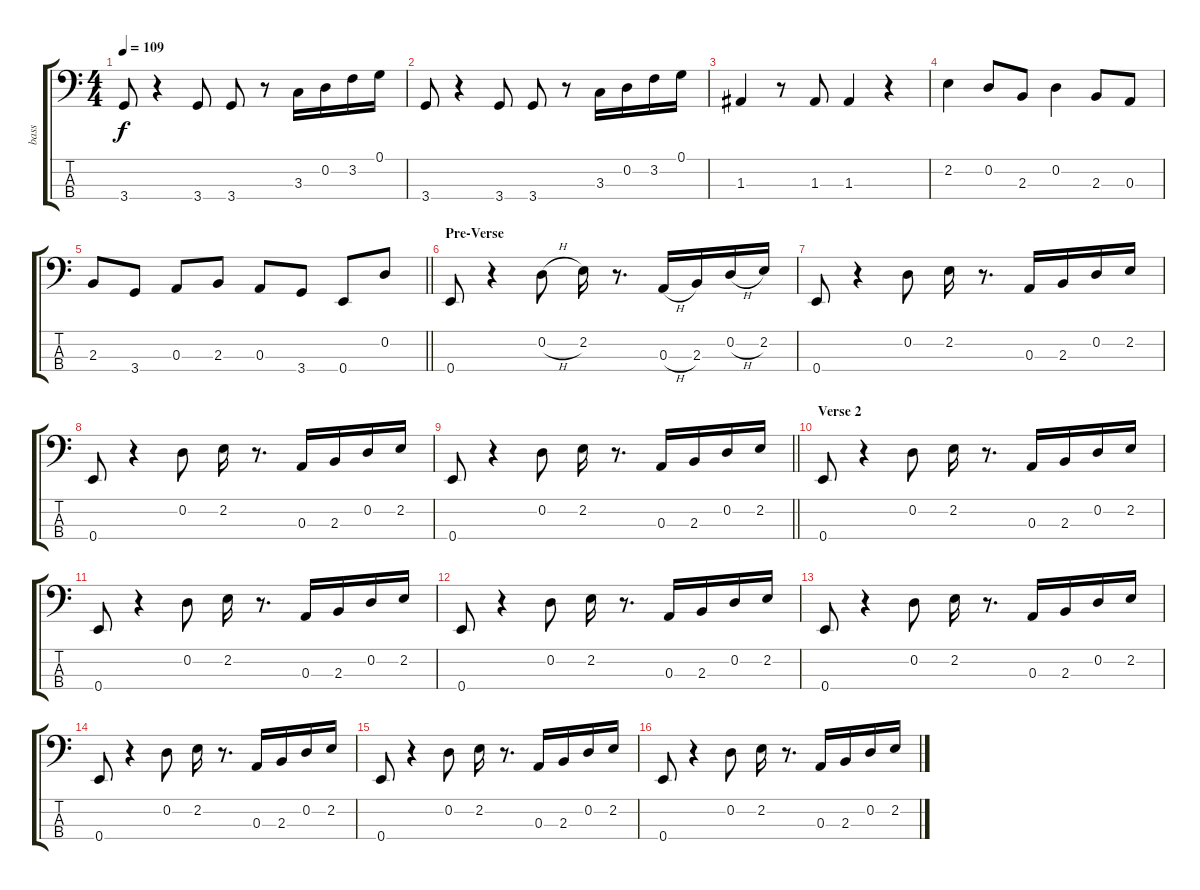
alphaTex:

\track ("bass" "bass") {instrument electricbassfinger}
\staff {score tabs}
\tuning (G2 D2 A1 E1) {hide}
\ts (4 4)
\tempo 109
\clef f4
\ks aminor
3.4.8{dy f} r.4 3.4.8 3.4.8 r.8 3.3.16 0.2.16 3.2.16 0.1.16 |
3.4.8 r.4 3.4.8 3.4.8 r.8 3.3.16 0.2.16 3.2.16 0.1.16 |
1.3.4 r.8 1.3.8 1.3.4 r.4 |
2.2.4 0.2.8 2.3.8 0.2.4 2.3.8 0.3.8 |
\barLineRight lightlight
2.3.8 3.4.8 0.3.8 2.3.8 0.3.8 3.4.8 0.4.8 0.2.8 |
\section ("" "Pre-Verse")
0.4.8 r.4 0.2{h}.8 2.2.16 r.8{d} 0.3{h}.16 2.3.16 0.2{h}.16 2.2.16 |
0.4.8 r.4 0.2.8 2.2.16 r.8{d} 0.3.16 2.3.16 0.2.16 2.2.16 |
0.4.8 r.4 0.2.8 2.2.16 r.8{d} 0.3.16 2.3.16 0.2.16 2.2.16 |
\barLineRight lightlight
0.4.8 r.4 0.2.8 2.2.16 r.8{d} 0.3.16 2.3.16 0.2.16 2.2.16 |
\section ("" "Verse 2")
0.4.8 r.4 0.2.8 2.2.16 r.8{d} 0.3.16 2.3.16 0.2.16 2.2.16 |
0.4.8 r.4 0.2.8 2.2.16 r.8{d} 0.3.16 2.3.16 0.2.16 2.2.16 |
0.4.8 r.4 0.2.8 2.2.16 r.8{d} 0.3.16 2.3.16 0.2.16 2.2.16 |
0.4.8 r.4 0.2.8 2.2.16 r.8{d} 0.3.16 2.3.16 0.2.16 2.2.16 |
0.4.8 r.4 0.2.8 2.2.16 r.8{d} 0.3.16 2.3.16 0.2.16 2.2.16 |
0.4.8 r.4 0.2.8 2.2.16 r.8{d} 0.3.16 2.3.16 0.2.16 2.2.16 |
0.4.8 r.4 0.2.8 2.2.16 r.8{d} 0.3.16 2.3.16 0.2.16 2.2.16
